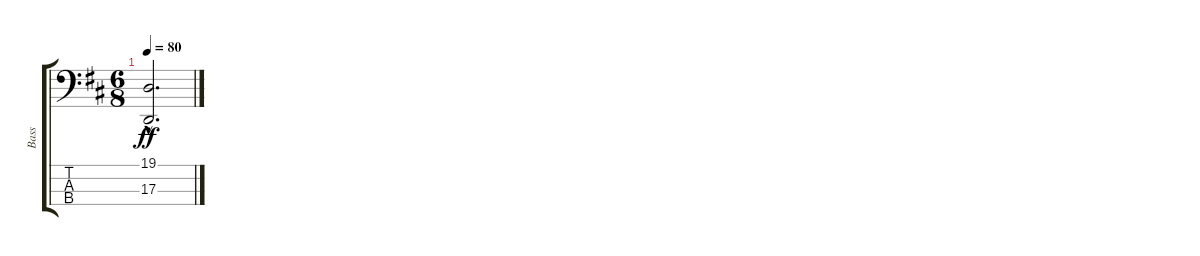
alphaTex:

\track ("Bass" "Bass") {instrument acousticgrandpiano}
\staff {score tabs}
\tuning (G1 D1 A0 E0) {hide}
\ts (6 8)
\tempo 80
\clef f4
\ks d
(19.1{hac} 17.3{hac}).2{d dy ff}
